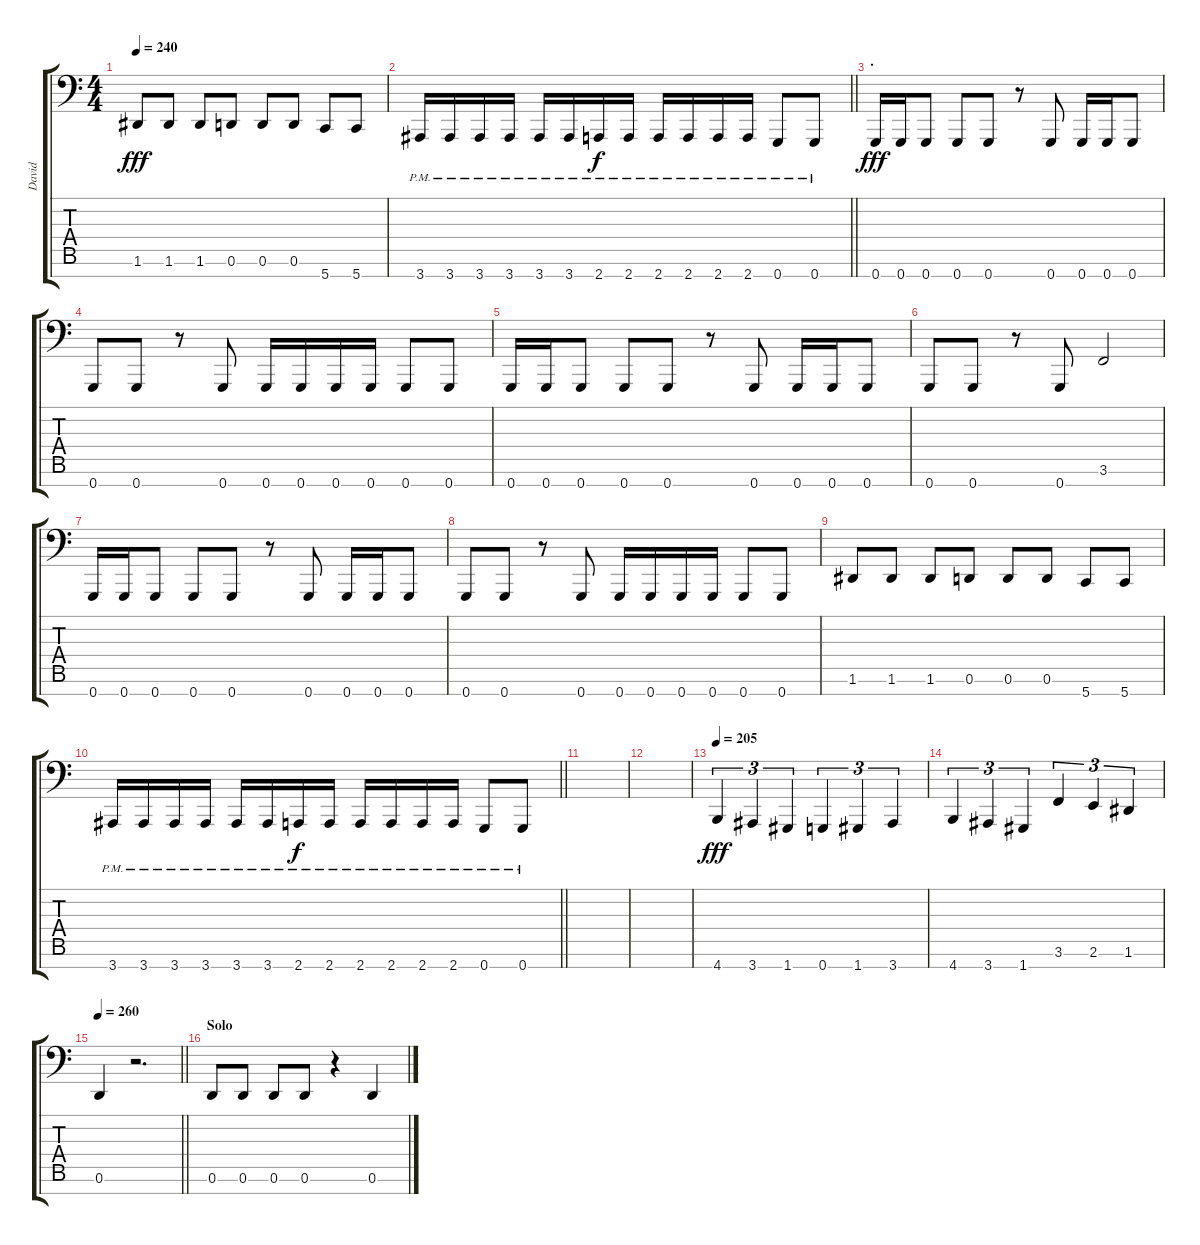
\track ("David" "David") {instrument electricbasspick}
\staff {score tabs}
\tuning (D3 A2 F2 C2 G1 D1 G0) {hide}
\ts (4 4)
\tempo 240
\clef f4
\ks c
1.6.8{dy fff} 1.6.8 1.6.8 0.6.8 0.6.8 0.6.8 5.7.8 5.7.8 |
\barLineRight lightlight
3.7{pm}.16 3.7{pm}.16 3.7{pm}.16 3.7{pm}.16 3.7{pm}.16 3.7{pm}.16 2.7{pm}.16{dy f} 2.7{pm}.16 2.7{pm}.16 2.7{pm}.16 2.7{pm}.16 2.7{pm}.16 0.7{pm}.8 0.7{pm}.8 |
\section ("" ".")
0.7.16{dy fff} 0.7.16 0.7.8 0.7.8 0.7.8 r.8 0.7.8 0.7.16 0.7.16 0.7.8 |
0.7.8 0.7.8 r.8 0.7.8 0.7.16 0.7.16 0.7.16 0.7.16 0.7.8 0.7.8 |
0.7.16 0.7.16 0.7.8 0.7.8 0.7.8 r.8 0.7.8 0.7.16 0.7.16 0.7.8 |
0.7.8 0.7.8 r.8 0.7.8 3.6.2 |
0.7.16 0.7.16 0.7.8 0.7.8 0.7.8 r.8 0.7.8 0.7.16 0.7.16 0.7.8 |
0.7.8 0.7.8 r.8 0.7.8 0.7.16 0.7.16 0.7.16 0.7.16 0.7.8 0.7.8 |
1.6.8 1.6.8 1.6.8 0.6.8 0.6.8 0.6.8 5.7.8 5.7.8 |
\barLineRight lightlight
3.7{pm}.16 3.7{pm}.16 3.7{pm}.16 3.7{pm}.16 3.7{pm}.16 3.7{pm}.16 2.7{pm}.16{dy f} 2.7{pm}.16 2.7{pm}.16 2.7{pm}.16 2.7{pm}.16 2.7{pm}.16 0.7{pm}.8 0.7{pm}.8 |
|
|
\tempo 205
4.7.4{tu (3 2) dy fff} 3.7.4{tu (3 2)} 1.7.4{tu (3 2)} 0.7.4{tu (3 2)} 1.7.4{tu (3 2)} 3.7.4{tu (3 2)} |
4.7.4{tu (3 2)} 3.7.4{tu (3 2)} 1.7.4{tu (3 2)} 3.6.4{tu (3 2)} 2.6.4{tu (3 2)} 1.6.4{tu (3 2)} |
\tempo 260
\barLineRight lightlight
0.6.4 r.2{d} |
\section ("" "Solo")
0.6.8 0.6.8 0.6.8 0.6.8 r.4 0.6.4
